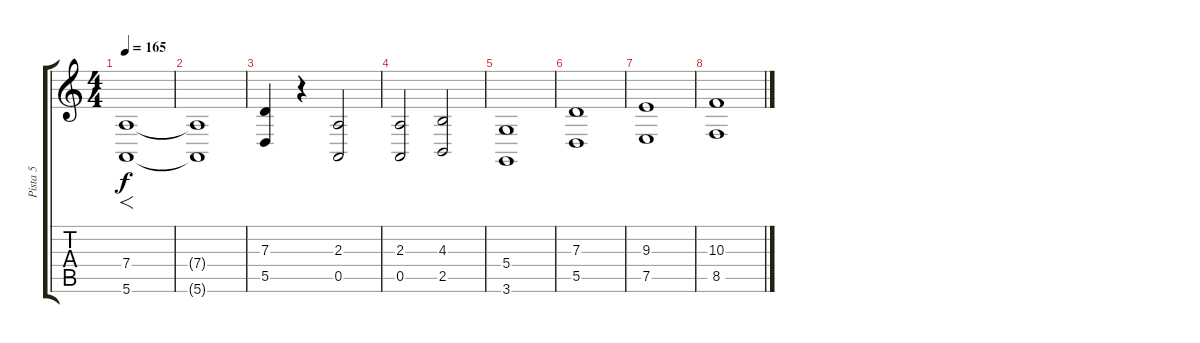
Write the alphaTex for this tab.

\track ("Pista 5" "Pista 5") {instrument cello}
\staff {score tabs}
\tuning (E4 B3 G3 D3 A2 E2) {hide}
\ts (4 4)
\tempo 165
\clef g2
\ks c
(7.4 5.6).1{f dy f} |
(7.4{t} 5.6{t}).1 |
(7.3 5.5).4 r.4 (2.3 0.5).2 |
(2.3 0.5).2 (4.3 2.5).2 |
(5.4 3.6).1 |
(7.3 5.5).1 |
(9.3 7.5).1 |
(10.3 8.5).1
